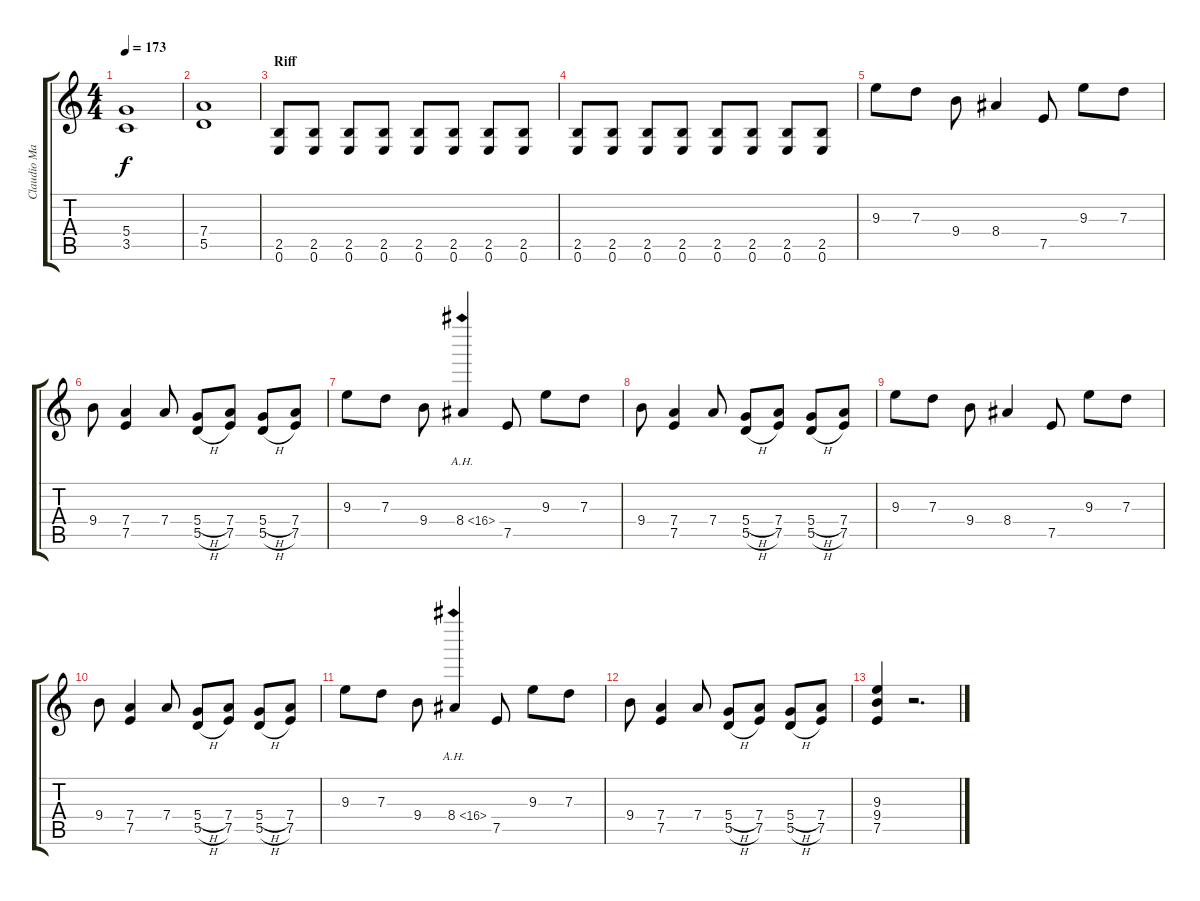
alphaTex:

\track ("Claudio Marciello (Gtr 2)" "Claudio Ma") {instrument overdrivenguitar}
\staff {score tabs}
\tuning (E4 B3 G3 D3 A2 E2) {hide}
\ts (4 4)
\tempo 173
\clef g2
\ks c
(5.4 3.5).1{dy f} |
(7.4 5.5).1 |
\section ("" "Riff")
(2.5 0.6).8 (2.5 0.6).8 (2.5 0.6).8 (2.5 0.6).8 (2.5 0.6).8 (2.5 0.6).8 (2.5 0.6).8 (2.5 0.6).8 |
(2.5 0.6).8 (2.5 0.6).8 (2.5 0.6).8 (2.5 0.6).8 (2.5 0.6).8 (2.5 0.6).8 (2.5 0.6).8 (2.5 0.6).8 |
9.3.8 7.3.8 9.4.8 8.4.4 7.5.8 9.3.8 7.3.8 |
9.4.8 (7.4 7.5).4 7.4.8 (5.4{h} 5.5{h}).8 (7.4 7.5).8 (5.4{h} 5.5{h}).8 (7.4 7.5).8 |
9.3.8 7.3.8 9.4.8 8.4{ah 8}.4 7.5.8 9.3.8 7.3.8 |
9.4.8 (7.4 7.5).4 7.4.8 (5.4{h} 5.5{h}).8 (7.4 7.5).8 (5.4{h} 5.5{h}).8 (7.4 7.5).8 |
9.3.8 7.3.8 9.4.8 8.4.4 7.5.8 9.3.8 7.3.8 |
9.4.8 (7.4 7.5).4 7.4.8 (5.4{h} 5.5{h}).8 (7.4 7.5).8 (5.4{h} 5.5{h}).8 (7.4 7.5).8 |
9.3.8 7.3.8 9.4.8 8.4{ah 8}.4 7.5.8 9.3.8 7.3.8 |
9.4.8 (7.4 7.5).4 7.4.8 (5.4{h} 5.5{h}).8 (7.4 7.5).8 (5.4{h} 5.5{h}).8 (7.4 7.5).8 |
(9.3 9.4 7.5).4 r.2{d}
